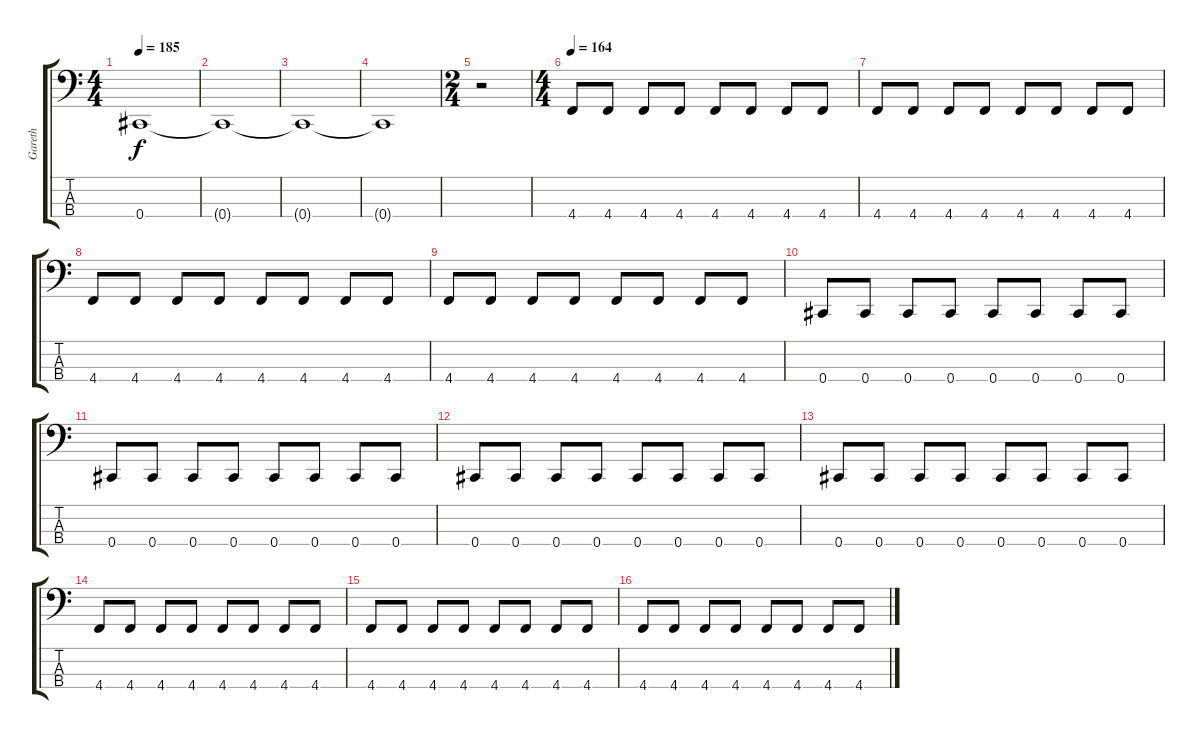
\track ("Gareth" "Gareth") {instrument electricbassfinger}
\staff {score tabs}
\tuning (Gb2 Db2 Ab1 Db1) {hide}
\ts (4 4)
\tempo 185
\clef f4
\ks c
0.4.1{dy f} |
0.4{t}.1 |
0.4{t}.1 |
0.4{t}.1 |
\ts (2 4)
r.2 |
\ts (4 4)
\tempo 164
4.4.8 4.4.8 4.4.8 4.4.8 4.4.8 4.4.8 4.4.8 4.4.8 |
4.4.8 4.4.8 4.4.8 4.4.8 4.4.8 4.4.8 4.4.8 4.4.8 |
4.4.8 4.4.8 4.4.8 4.4.8 4.4.8 4.4.8 4.4.8 4.4.8 |
4.4.8 4.4.8 4.4.8 4.4.8 4.4.8 4.4.8 4.4.8 4.4.8 |
0.4.8 0.4.8 0.4.8 0.4.8 0.4.8 0.4.8 0.4.8 0.4.8 |
0.4.8 0.4.8 0.4.8 0.4.8 0.4.8 0.4.8 0.4.8 0.4.8 |
0.4.8 0.4.8 0.4.8 0.4.8 0.4.8 0.4.8 0.4.8 0.4.8 |
0.4.8 0.4.8 0.4.8 0.4.8 0.4.8 0.4.8 0.4.8 0.4.8 |
4.4.8 4.4.8 4.4.8 4.4.8 4.4.8 4.4.8 4.4.8 4.4.8 |
4.4.8 4.4.8 4.4.8 4.4.8 4.4.8 4.4.8 4.4.8 4.4.8 |
4.4.8 4.4.8 4.4.8 4.4.8 4.4.8 4.4.8 4.4.8 4.4.8
